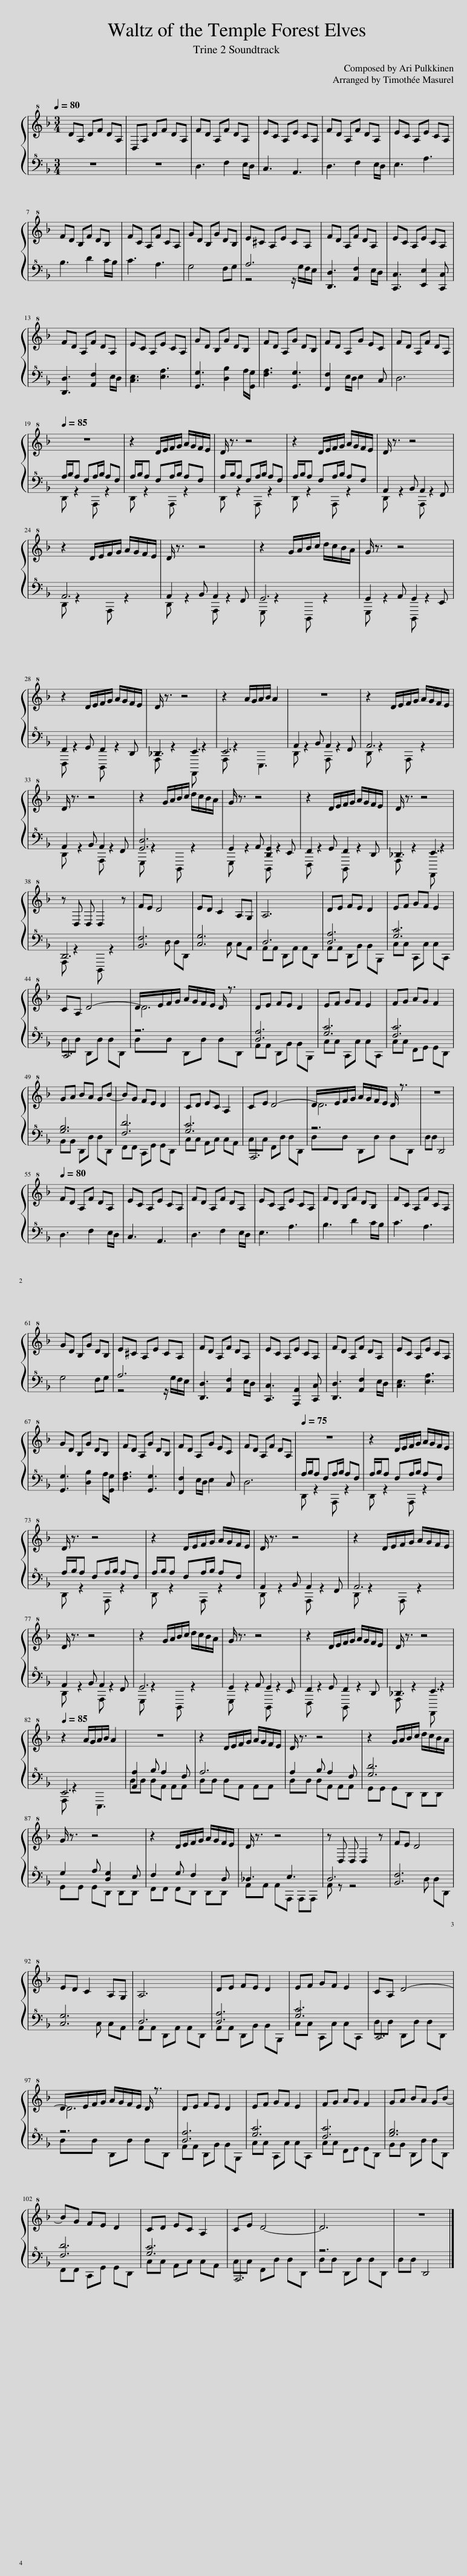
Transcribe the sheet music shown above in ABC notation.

X:1
%%score { ( 1 4 ) | ( 2 3 ) }
L:1/8
Q:1/4=80
M:3/4
I:linebreak $
K:F
V:1 treble+8
V:4 treble+8
V:2 bass+8
V:3 bass+8
V:1
 DA, DF DA, | D,A, DF DA, | FD A,F DA, | EC A,E CA, | FD A,F DA, | %5
 EC A,E CA, |$ FD B,F DB, | FC A,F CA, | GD B,G DB, | E^C A,E CA, | %10
 FD A,F DA, | EC A,E CA, |$ FD A,F DA, | EC A,E CA, | GD B,G DB, | %15
 FD A,G DB, | FD A,G EC | FD A,F DA, |$[Q:1/4=85] z6 | z2 D/E/F/G/ A/G/F/E/ | %20
 D/ z3/2 z4 | z2 D/E/F/G/ A/G/F/E/ | D/ z3/2 z4 |$ z2 D/E/F/G/ A/G/F/E/ | D/ z3/2 z4 | %25
 z2 G/A/B/c/ d/c/B/A/ | G/ z3/2 z4 |$ z2 D/E/F/G/ A/G/F/E/ | D/ z3/2 z4 | z2 A/G/A/B/ A2 | %30
 z6 | z2 D/E/F/G/ A/G/F/E/ |$ D/ z3/2 z4 | z2 G/A/B/c/ d/c/B/A/ | G/ z3/2 z4 | %35
 z2 D/E/F/G/ A/G/F/E/ | D/ z3/2 z4 |$ z D, D, D,2 z | FE D4 | ED C2 A,G, | %40
 A,6 | DE FE D2 | EF GF E2 |$ CA, D4- | D/E/F/G/ A/G/F/E/ D/ z3/2 | %45
 DE FE D2 | EF GF E2 | FG AG F2 |$ GA BA GB- | BG FE D2 | %50
 CD EC A,2 | CE D4- | D/E/F/G/ A/G/F/E/ D/ z3/2 | z6 |$[Q:1/4=80] FD A,F DA, | %55
 EC A,E CA, | FD A,F DA, | EC A,E CA, | FD B,F DB, | FC A,F CA, |$ %60
 GD B,G DB, | E^C A,E CA, | FD A,F DA, | EC A,E CA, | FD A,F DA, | %65
 EC A,E CA, |$ GD B,G DB, | FD A,G DB, | FD A,G EC | FD A,F DA, | %70
[Q:1/4=75] z6 | z2 D/E/F/G/ A/G/F/E/ |$ D/ z3/2 z4 | z2 D/E/F/G/ A/G/F/E/ | D/ z3/2 z4 | %75
 z2 D/E/F/G/ A/G/F/E/ |$ D/ z3/2 z4 | z2 G/A/B/c/ d/c/B/A/ | G/ z3/2 z4 | z2 D/E/F/G/ A/G/F/E/ | %80
 D/ z3/2 z4 |$[Q:1/4=85] z2 A/G/A/B/ A2 | z6 | z2 D/E/F/G/ A/G/F/E/ | D/ z3/2 z4 | %85
 z2 G/A/B/c/ d/c/B/A/ |$ G/ z3/2 z4 | z2 D/E/F/G/ A/G/F/E/ | D/ z3/2 z4 | z D, D, D,2 z | %90
 FE D4 |$ ED C2 A,G, | A,6 | DE FE D2 | EF GF E2 | %95
 CA, D4- |$ D/E/F/G/ A/G/F/E/ D/ z3/2 | DE FE D2 | EF GF E2 | FG AG F2 | %100
 GA BA GB- |$ BG FE D2 | CD EC A,2 | CE D4- | D6 | %105
 z6 |] %106
V:2
 z6 | z6 | D,3 F,2 E,/D,/ | C,3 A,,3 | D,3 F,2 E,/D,/ | %5
 E,3 A,3 |$ B,3 D2 C/B,/ | C3 A,3 | G,4 F,G, | A,6 | %10
 [D,,D,]3 [A,,F,]2 E,/D,/ | [C,,C,]3 [E,,E,]2 [C,,C,] |$ [D,,D,]3 [A,,F,]2 E,/D,/ | [C,E,]3 [E,A,]3 | [G,,G,]3 [D,B,]2 A,/[G,,G,]/ | %15
 [F,A,]3 [G,,G,]3 | [F,,F,]2 E,/D,/ E,2 C, | D,6 |$ A,/B,/A, F,A,/B,/ A,F, | A,/B,/A, F,A,/B,/ A,F, | %20
 A,/B,/A, F,A,/B,/ A,F, | A,/B,/A, F,A,/B,/ A,F, | A,,2 B,, A,,2 F,, |$ A,,6 | A,,2 B,, A,,2 F,, | %25
 G,,6 | G,,2 A,, G,,2 E,, |$ F,,2 G,, F,,2 D,, | _D,,3 E,,3 | E,,6 | %30
 A,,2 B,, A,,2 F,, | A,,6 |$ A,,2 B,, A,,2 F,, | [G,,D,]6 | G,,2 A,, [D,,G,,]2 E,, | %35
 F,,2 G,, F,,2 D,, | _D,,3 E,,3 |$ D,,6 | [B,,F,]6 | [C,G,]6 | %40
 D,6 | [D,A,]6 | [G,C]6 |$ C,,6 | z6 | %45
 [D,A,]6 | [G,C]6 | [F,C]6 |$ [G,B,]6 | [F,D]6 | %50
 [G,C]6 | A,,,6 | z6 | D,D, D,,4 |$ D,3 F,2 E,/D,/ | %55
 C,3 A,,3 | D,3 F,2 E,/D,/ | E,3 A,3 | B,3 D2 C/B,/ | C3 A,3 |$ %60
 G,4 F,G, | A,6 | [D,,D,]3 [A,,F,]2 E,/D,/ | [C,,C,]3 [A,,,A,,]2 [C,,C,] | [D,,D,]3 [A,,F,]2 E,/D,/ | %65
 [C,E,]3 [E,A,]3 |$ [G,,G,]3 [D,B,]2 A,/[G,,G,]/ | [F,A,]3 [G,,G,]3 | [F,,F,]2 E,/D,/ E,2 C, | D,6 | %70
 A,/B,/A, F,A,/B,/ A,F, | A,/B,/A, F,A,/B,/ A,F, |$ A,/B,/A, F,A,/B,/ A,F, | A,/B,/A, F,A,/B,/ A,F, | A,,2 B,, A,,2 F,, | %75
 A,,6 |$ A,,2 B,, A,,2 F,, | G,,6 | G,,2 A,, G,,2 E,, | F,,2 G,, F,,2 D,, | %80
 _D,,3 E,,3 |$ E,,6 | [A,,A,]2 B, A,2 F, | A,6 | A,2 B, A,2 F, | %85
 [G,D]6 |$ G,2 A, [D,G,]2 E, | F,2 G, F,2 D, | _D,3 E,3 | D,6 | %90
 [B,,F,]6 |$ [C,G,]6 | D,6 | [D,A,]6 | [G,C]6 | %95
 C,,6 |$ z6 | [D,A,]6 | [G,C]6 | [F,C]6 | %100
 [G,B,]6 |$ [F,D]6 | [G,C]6 | A,,,6 | z6 | %105
 D,D, D,,4 |] %106
V:3
 x6 | x6 | x6 | x6 | x6 | %5
 x6 |$ x6 | x6 | x6 | z4 z/ G,/F,/E,/ | %10
 x6 | x6 |$ x6 | x6 | x6 | %15
 x6 | x6 | x6 |$ D,, z2 A,,, z2 | D,, z2 A,,, z2 | %20
 D,, z2 A,,, z2 | D,, z2 A,,, z2 | D,, z2 A,,, z2 |$ D,, z2 A,,, z2 | D,, z2 A,,, z2 | %25
 G,,, z2 D,,, z2 | G,,, z2 D,,, z2 |$ F,,, z2 D,,, z2 | A,,, z2 A,,,, z2 | A,,, z2 E,,,3 | %30
 D,, z2 A,,, z2 | D,, z2 A,,, z2 |$ D,, z2 A,,, z2 | G,,, z2 D,,, z2 | G,,, z2 D,,, z2 | %35
 F,,, z2 D,,, z2 | A,,, z2 A,,,, z2 |$ A,,, z2 D,,, z2 | x3 D, D,D,, | x3 C, C,A,, | %40
 A,,A,, D,,A,, A,,D,, | A,,A,, D,,B,, B,,B,,, | C,C, C,,C, C,C,, |$ D,D, D,,D, D,D,, | D,D, D,,D, D,D,, | %45
 A,,A,, D,,B,, B,,B,,, | C,C, C,,C, C,C,, | C,C, F,,G,, G,,D,, |$ B,,B,, D,,D, D,D,, | F,,F,, C,,G,, G,,D,, | %50
 C,C, A,,C, C,A,, | C,C, F,,D, D,D,, | D,D, D,,D, D,D,, | x6 |$ x6 | %55
 x6 | x6 | x6 | x6 | x6 |$ %60
 x6 | z4 z/ G,/F,/E,/ | x6 | x6 | x6 | %65
 x6 |$ x6 | x6 | x6 | x6 | %70
 D,, z2 A,,, z2 | D,, z2 A,,, z2 |$ D,, z2 A,,, z2 | D,, z2 A,,, z2 | D,, z2 A,,, z2 | %75
 D,, z2 A,,, z2 |$ D,, z2 A,,, z2 | G,,, z2 D,,, z2 | G,,, z2 D,,, z2 | F,,, z2 D,,, z2 | %80
 A,,, z2 A,,,, z2 |$ A,,, z2 E,,,3 | D,D, D,A,, A,,A,, | D,D, D,A,, A,,A,, | D,D, D,A,, A,,A,, | %85
 G,,G,, G,,D,, D,,D,, |$ G,,G,, G,,D,, D,,D,, | F,,F,, F,,D,, D,,D,, | A,,A,, A,,A,,, A,,,A,,, | A,, z z4 | %90
 x3 D, D,D,, |$ x3 C, C,A,, | A,,A,, D,,A,, A,,D,, | A,,A,, D,,B,, B,,B,,, | C,C, C,,C, C,C,, | %95
 D,D, D,,D, D,D,, |$ D,D, D,,D, D,D,, | A,,A,, D,,B,, B,,B,,, | C,C, C,,C, C,C,, | C,C, F,,G,, G,,D,, | %100
 B,,B,, D,,D, D,D,, |$ F,,F,, C,,G,, G,,D,, | C,C, A,,C, C,A,, | C,C, F,,D, D,D,, | D,D, D,,D, D,D,, | %105
 x6 |] %106
V:4
 x6 | x6 | x6 | x6 | x6 | %5
 x6 |$ x6 | x6 | x6 | x6 | %10
 x6 | x6 |$ x6 | x6 | x6 | %15
 x6 | x6 | x6 |$ x6 | x6 | %20
 x6 | x6 | x6 |$ x6 | x6 | %25
 x6 | x6 |$ x6 | x6 | x6 | %30
 x6 | x6 |$ x6 | x6 | x6 | %35
 x6 | x6 |$ x6 | x6 | x6 | %40
 x6 | x6 | x6 |$ x6 | D6 | %45
 x6 | x6 | x6 |$ x6 | x6 | %50
 x6 | x6 | D6 | x6 |$ x6 | %55
 x6 | x6 | x6 | x6 | x6 |$ %60
 x6 | x6 | x6 | x6 | x6 | %65
 x6 |$ x6 | x6 | x6 | x6 | %70
 x6 | x6 |$ x6 | x6 | x6 | %75
 x6 |$ x6 | x6 | x6 | x6 | %80
 x6 |$ x6 | x6 | x6 | x6 | %85
 x6 |$ x6 | x6 | x6 | x6 | %90
 x6 |$ x6 | x6 | x6 | x6 | %95
 x6 |$ D6 | x6 | x6 | x6 | %100
 x6 |$ x6 | x6 | x6 | x6 | %105
 x6 |] %106
